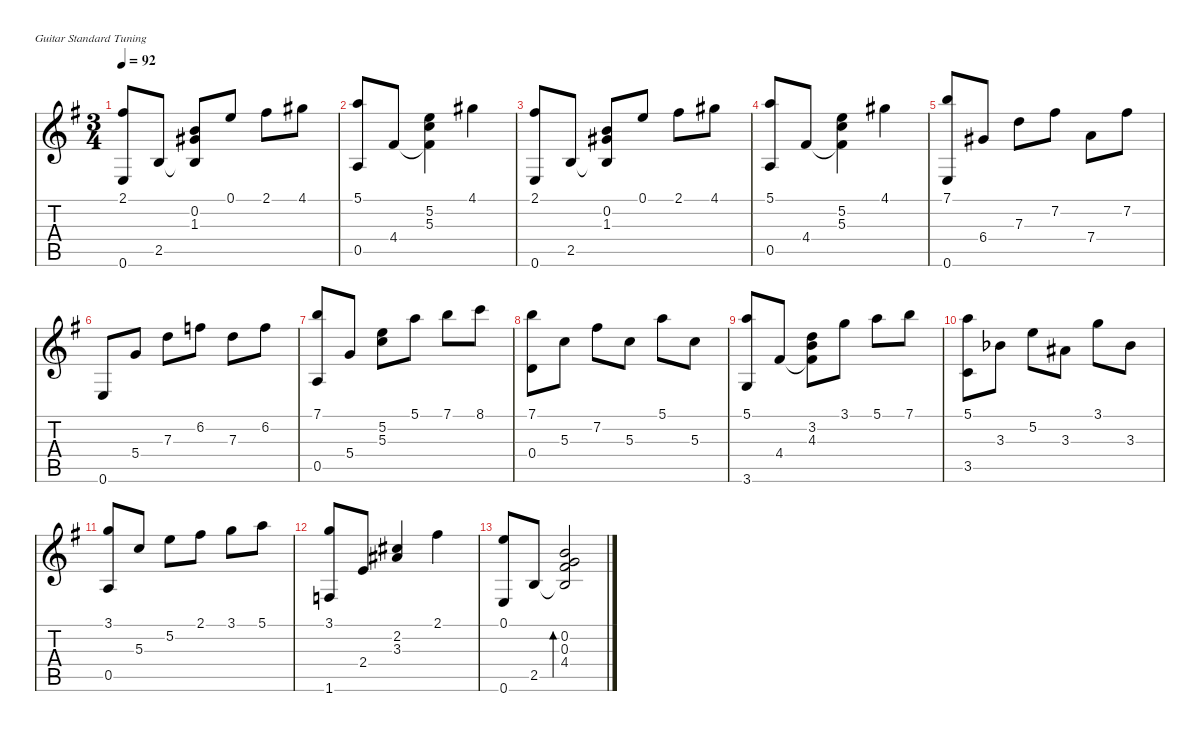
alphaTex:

\defaultSystemsLayout 4
\hideDynamics
\bracketExtendMode nobrackets
\singleTrackTrackNamePolicy hidden
\multiTrackTrackNamePolicy hidden
\firstSystemTrackNameOrientation horizontal
\otherSystemsTrackNameOrientation horizontal
\extendBarLines
\chordDiagramsInScore
\track ("ギター - クラシック" "ギター - クラシック") {instrument brightacousticpiano}
\staff {score tabs}
\tuning (E4 B3 G3 D3 A2 E2)
\displaytranspose 12
\ts (3 4)
\tempo 92
\clef g2
\ks g
(2.1{acc #} 0.6{acc forcenatural}).8{dy mf beam Up} 2.5{acc forcenatural}.8{beam Up} (0.2{acc forcenatural} 1.3{acc #} 2.5{t acc forcenatural}).8{beam Up} 0.1{acc forcenatural}.8{beam Up} 2.1{acc #}.8{beam Down} 4.1{acc #}.8{beam Down} |
(5.1{acc forcenatural} 0.5{acc forcenatural}).8{beam Up} 4.4{acc #}.8{beam Up} (4.4{t acc #} 5.2{acc forcenatural} 5.3{acc forcenatural}).4{beam Down} 4.1{acc #}.4{beam Down} |
(2.1{acc #} 0.6{acc forcenatural}).8{beam Up} 2.5{acc forcenatural}.8{beam Up} (0.2{acc forcenatural} 1.3{acc #} 2.5{t acc forcenatural}).8{beam Up} 0.1{acc forcenatural}.8{beam Up} 2.1{acc #}.8{beam Down} 4.1{acc #}.8{beam Down} |
(5.1{acc forcenatural} 0.5{acc forcenatural}).8{beam Up} 4.4{acc #}.8{beam Up} (4.4{t acc #} 5.2{acc forcenatural} 5.3{acc forcenatural}).4{beam Down} 4.1{acc #}.4{beam Down} |
(7.1{acc forcenatural} 0.6{acc forcenatural}).8{beam Up} 6.4{acc #}.8{beam Up} 7.3{acc forcenatural}.8{beam Down} 7.2{acc #}.8{beam Down} 7.4{acc forcenatural}.8{beam Down} 7.2{acc #}.8{beam Down} |
0.6{acc forcenatural}.8{beam Up} 5.4{acc forcenatural}.8{beam Up} 7.3{acc forcenatural}.8{beam Down} 6.2{acc forcenatural}.8{beam Down} 7.3{acc forcenatural}.8{beam Down} 6.2{acc forcenatural}.8{beam Down} |
(7.1{acc forcenatural} 0.5{acc forcenatural}).8{beam Up} 5.4{acc forcenatural}.8{beam Up} (5.3{acc forcenatural} 5.2{acc forcenatural}).8{beam Down} 5.1{acc forcenatural}.8{beam Down} 7.1{acc forcenatural}.8{beam Down} 8.1{acc forcenatural}.8{beam Down} |
(0.4{acc forcenatural} 7.1{acc forcenatural}).8{beam Down} 5.3{acc forcenatural}.8{beam Down} 7.2{acc #}.8{beam Down} 5.3{acc forcenatural}.8{beam Down} 5.1{acc forcenatural}.8{beam Down} 5.3{acc forcenatural}.8{beam Down} |
(5.1{acc forcenatural} 3.6{acc forcenatural}).8{beam Up} 4.4{acc #}.8{beam Up} (4.4{t acc #} 3.2{acc forcenatural} 4.3{acc forcenatural}).8{beam Down} 3.1{acc forcenatural}.8{beam Down} 5.1{acc forcenatural}.8{beam Down} 7.1{acc forcenatural}.8{beam Down} |
(5.1{acc forcenatural} 3.5{acc forcenatural}).8{beam Down} 3.3{acc b}.8{beam Down} 5.2{acc forcenatural}.8{beam Down} 3.3{acc #}.8{beam Down} 3.1{acc forcenatural}.8{beam Down} 3.3{acc b}.8{beam Down} |
(3.1{acc forcenatural} 0.5{acc forcenatural}).8{beam Up} 5.3{acc forcenatural}.8{beam Up} 5.2{acc forcenatural}.8{beam Down} 2.1{acc #}.8{beam Down} 3.1{acc forcenatural}.8{beam Down} 5.1{acc forcenatural}.8{beam Down} |
(3.1{acc forcenatural} 1.6{acc forcenatural}).8{beam Up} 2.4{acc forcenatural}.8{beam Up} (2.2{acc #} 3.3{acc #}).4{beam Up} 2.1{acc #}.4{beam Down} |
(0.1{acc forcenatural} 0.6{acc forcenatural}).8{beam Up} 2.5{acc forcenatural}.8{beam Up} (2.5{t acc forcenatural} 0.2{acc forcenatural} 4.4{acc #} 0.3{acc forcenatural}).2{bd 98 beam Up}
